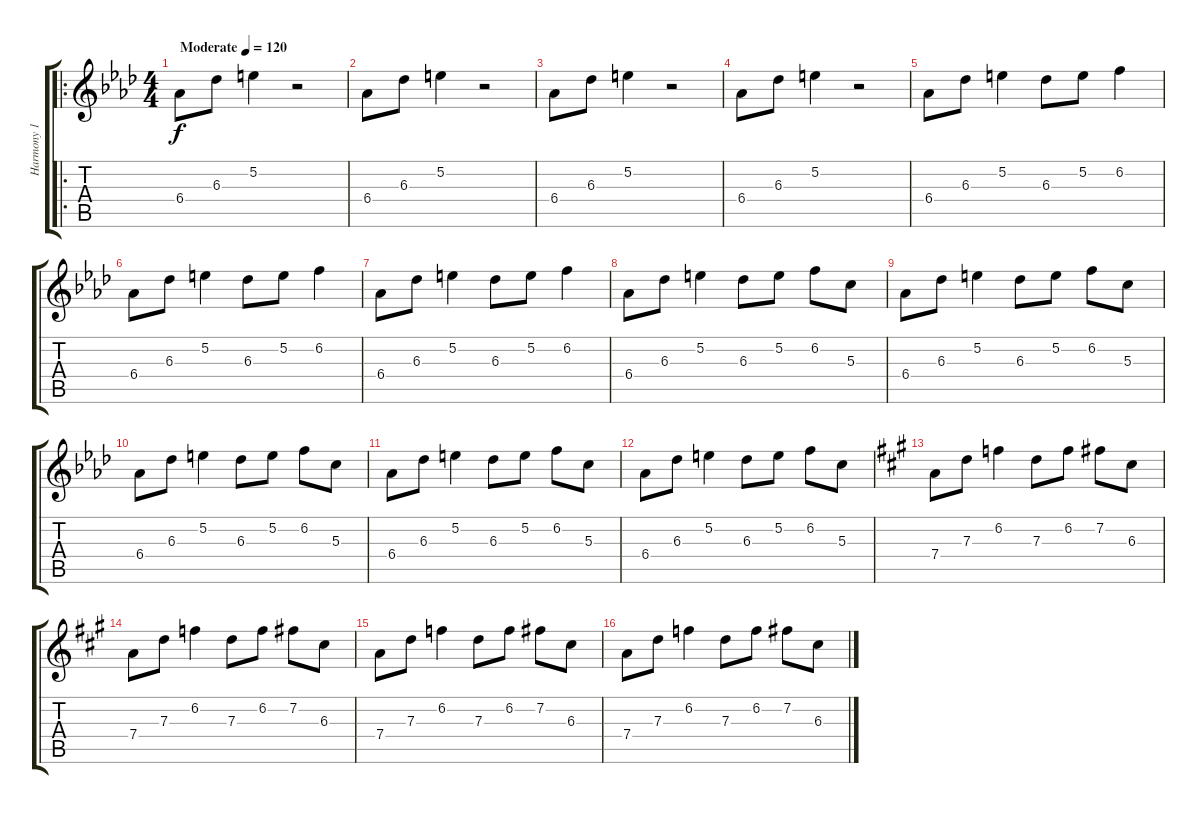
\track ("Harmony 1" "Harmony 1") {instrument acousticguitarsteel}
\staff {score tabs}
\tuning (E4 B3 G3 D3 A2 E2) {hide}
\ro
\ts (4 4)
\tempo (120 "Moderate")
\clef g2
\ks fminor
6.4.8{dy f instrument acousticguitarsteel} 6.3.8 5.2.4 r.2 |
6.4.8 6.3.8 5.2.4 r.2 |
6.4.8 6.3.8 5.2.4 r.2 |
6.4.8 6.3.8 5.2.4 r.2 |
6.4.8 6.3.8 5.2.4 6.3.8 5.2.8 6.2.4 |
6.4.8 6.3.8 5.2.4 6.3.8 5.2.8 6.2.4 |
6.4.8 6.3.8 5.2.4 6.3.8 5.2.8 6.2.4 |
6.4.8 6.3.8 5.2.4 6.3.8 5.2.8 6.2.8 5.3.8 |
6.4.8 6.3.8 5.2.4 6.3.8 5.2.8 6.2.8 5.3.8 |
6.4.8 6.3.8 5.2.4 6.3.8 5.2.8 6.2.8 5.3.8 |
6.4.8 6.3.8 5.2.4 6.3.8 5.2.8 6.2.8 5.3.8 |
6.4.8 6.3.8 5.2.4 6.3.8 5.2.8 6.2.8 5.3.8 |
\ks f#minor
7.4.8 7.3.8 6.2.4 7.3.8 6.2.8 7.2.8 6.3.8 |
7.4.8 7.3.8 6.2.4 7.3.8 6.2.8 7.2.8 6.3.8 |
7.4.8 7.3.8 6.2.4 7.3.8 6.2.8 7.2.8 6.3.8 |
7.4.8 7.3.8 6.2.4 7.3.8 6.2.8 7.2.8 6.3.8
